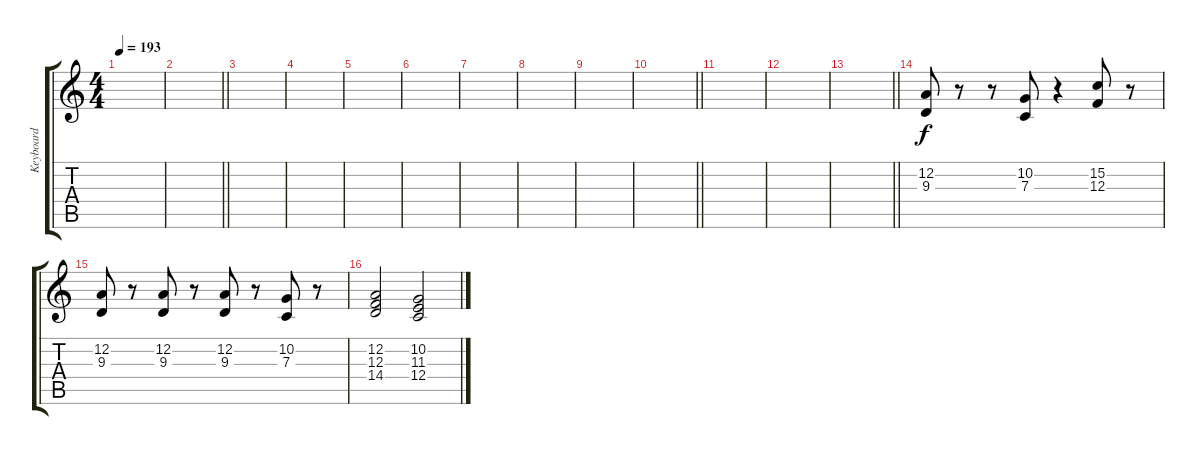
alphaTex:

\track ("Keyboard" "Keyboard") {instrument stringensemble1}
\staff {score tabs}
\tuning (D4 A3 F3 C3 G2 D2) {hide}
\ts (4 4)
\tempo 193
\clef g2
\ks c
|
\barLineRight lightlight
|
|
|
|
|
|
|
|
\barLineRight lightlight
|
|
|
\barLineRight lightlight
|
(12.2 9.3).8{volume 11 instrument stringensemble1} r.8 r.8 (10.2 7.3).8 r.4 (15.2 12.3).8 r.8 |
(12.2 9.3).8 r.8 (12.2 9.3).8 r.8 (12.2 9.3).8 r.8 (10.2 7.3).8 r.8 |
(12.2 12.3 14.4).2{volume 13} (10.2 11.3 12.4).2
